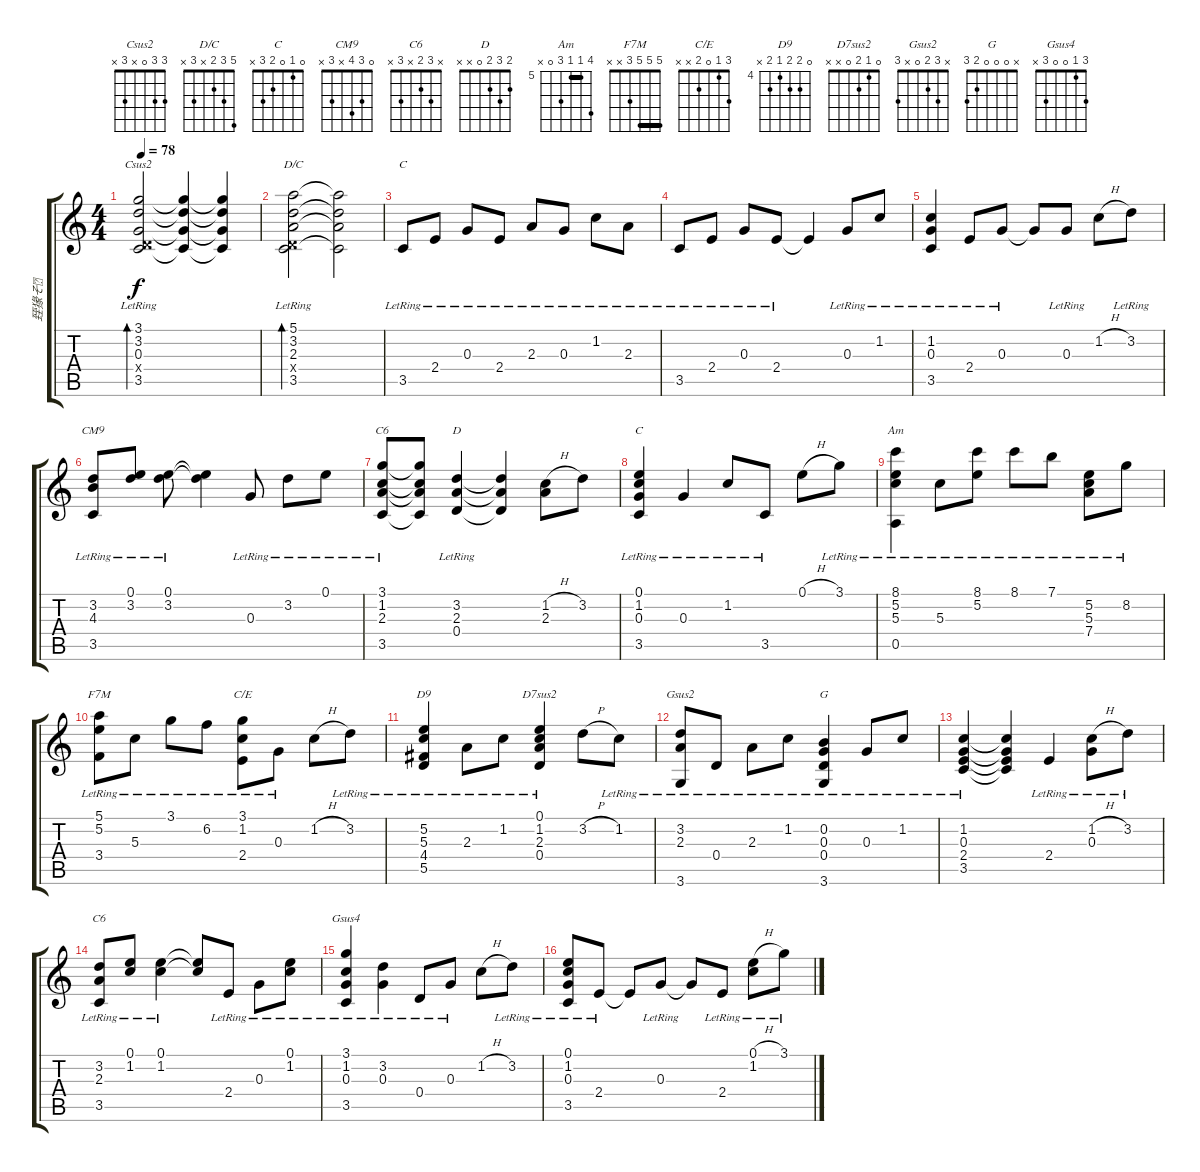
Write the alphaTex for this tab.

\track ("臸猭そ" "臸猭そ") {instrument acousticguitarnylon}
\staff {score tabs}
\tuning (E4 B3 G3 D3 A2 E2) {hide}
\chord ("Csus2" 3 3 0 x 3 x)
\chord ("D/C" 5 3 2 x 3 x)
\chord ("C" x 1 0 2 3 x)
\chord ("CM9" 0 3 4 x 3 x)
\chord ("C6" 0 1 2 x 3 x)
\chord ("D" 2 3 2 0 x x)
\chord ("C" 0 1 0 2 3 x)
\chord ("Am" 8 5 5 7 0 x) {firstfret 5 barre 5}
\chord ("F7M" 5 5 5 3 x x) {barre 5}
\chord ("C/E" 3 1 0 2 x x)
\chord ("D9" 0 5 5 4 5 x) {firstfret 4}
\chord ("D7sus2" 0 1 2 0 x x)
\chord ("Gsus2" x 3 2 0 x 3)
\chord ("G" x 0 0 0 2 3)
\chord ("C6" x 3 2 x 3 x)
\chord ("Gsus4" 3 1 0 0 3 x)
\ts (4 4)
\tempo 78
\clef g2
\ks c
(3.1{lr} 3.2{lr} 0.3{lr} 0.4{x} 3.5{lr}).2{bd 480 ch "Csus2" dy f instrument acousticguitarnylon} (3.1{t} 3.2{t} 0.3{t} 3.5{t}).4 (3.1{t} 3.2{t} 0.3{t} 3.5{t}).4 |
(5.1{lr} 3.2{lr} 2.3{lr} 0.4{x} 3.5{lr}).2{bd 480 ch "D/C"} (5.1{t} 3.2{t} 2.3{t} 3.5{t}).2 |
3.5{lr}.8{ch "C"} 2.4{lr}.8 0.3{lr}.8 2.4{lr}.8 2.3{lr}.8 0.3{lr}.8 1.2{lr}.8 2.3{lr}.8 |
3.5{lr}.8 2.4{lr}.8 0.3{lr}.8 2.4{lr}.8 2.4{t}.4 0.3{lr}.8 1.2{lr}.8 |
(1.2{lr} 0.3{lr} 3.5{lr}).4 2.4{lr}.8 0.3{lr}.8 0.3{t}.8 0.3{lr}.8 1.2{h}.8 3.2{lr}.8 |
(3.2{lr} 4.3{lr} 3.5{lr}).8{ch "CM9"} (0.1{lr} 3.2{lr}).8 (0.1{lr} 3.2{lr}).8 (0.1{t} 3.2{t}).4 0.3{lr}.8 3.2{lr}.8 0.1{lr}.8 |
(3.1{lr} 1.2{lr} 2.3{lr} 3.5{lr}).8{ch "C6"} (3.1{t} 1.2{t} 2.3{t} 3.5{t}).8 (3.2 2.3{lr} 0.4).4{ch "D"} (3.2{t} 2.3{t} 0.4{t}).4 (1.2{h} 2.3).8 3.2.8 |
(0.1{lr} 1.2{lr} 0.3{lr} 3.5{lr}).4{ch "C"} 0.3{lr}.4 1.2{lr}.8 3.5{lr}.8 0.1{h}.8 3.1{lr}.8 |
(8.1{lr} 5.2{lr} 5.3{lr} 0.5{lr}).4{ch "Am"} 5.3{lr}.8 (8.1{lr} 5.2{lr}).8 8.1{lr}.8 7.1{lr}.8 (5.2{lr} 5.3{lr} 7.4{lr}).8 8.2{lr}.8 |
(5.1{lr} 5.2{lr} 3.4{lr}).8{ch "F7M"} 5.3{lr}.8 3.1{lr}.8 6.2{lr}.8 (3.1{lr} 1.2{lr} 2.4{lr}).8{ch "C/E"} 0.3{lr}.8 1.2{h}.8 3.2{lr}.8 |
(5.2{lr} 5.3{lr} 4.4{lr} 5.5{lr}).4{ch "D9"} 2.3{lr}.8 1.2{lr}.8 (0.1{lr} 1.2{lr} 2.3{lr} 0.4{lr}).4{ch "D7sus2"} 3.2{h}.8 1.2{lr}.8 |
(3.2{lr} 2.3{lr} 3.6{lr}).8{ch "Gsus2"} 0.4{lr}.8 2.3{lr}.8 1.2{lr}.8 (0.2{lr} 0.3{lr} 0.4{lr} 3.6{lr}).4{ch "G"} 0.3{lr}.8 1.2{lr}.8 |
(1.2{lr} 0.3{lr} 2.4{lr} 3.5{lr}).4 (1.2{t} 0.3{t} 2.4{t} 3.5{t}).4 2.4{lr}.4 (1.2{h} 0.3{lr}).8 3.2{lr}.8 |
(3.2{lr} 2.3{lr} 3.5{lr}).8{ch "C6"} (0.1{lr} 1.2{lr}).8 (0.1{lr} 1.2{lr}).4 (0.1{t} 1.2{t}).8 2.4{lr}.8 0.3{lr}.8 (0.1{lr} 1.2{lr}).8 |
(3.1{lr} 1.2{lr} 0.3{lr} 3.5{lr}).4{ch "Gsus4"} (3.2{lr} 0.3{lr}).4 0.4{lr}.8 0.3{lr}.8 1.2{h}.8 3.2{lr}.8 |
(0.1{lr} 1.2{lr} 0.3{lr} 3.5{lr}).8 2.4{lr}.8 2.4{t}.8 0.3{lr}.8 0.3{t}.8 2.4{lr}.8 (0.1{h} 1.2{lr}).8 3.1{lr}.8
